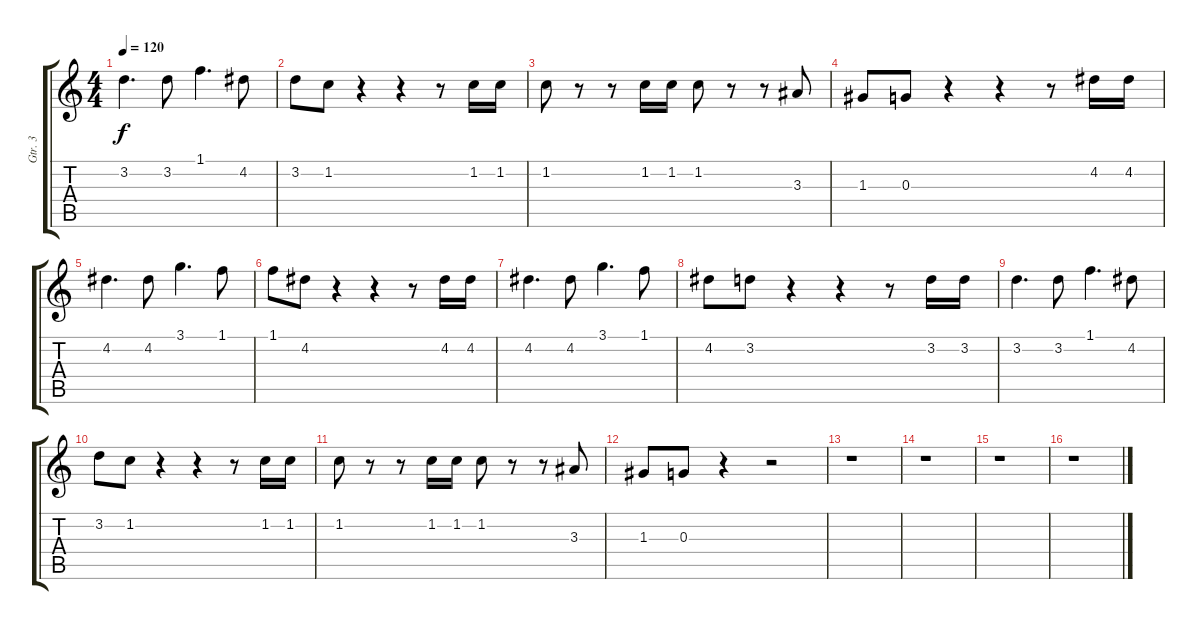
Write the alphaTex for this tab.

\track ("Gtr. 3" "Gtr. 3") {instrument electricguitarjazz}
\staff {score tabs}
\tuning (E4 B3 G3 D3 A2 E2) {hide}
\ts (4 4)
\tempo 120
\clef g2
\ks c
3.2.4{d dy f} 3.2.8 1.1.4{d} 4.2.8 |
3.2.8 1.2.8 r.4 r.4 r.8 1.2.16 1.2.16 |
1.2.8 r.8 r.8 1.2.16 1.2.16 1.2.8 r.8 r.8 3.3.8 |
1.3.8 0.3.8 r.4 r.4 r.8 4.2.16 4.2.16 |
4.2.4{d} 4.2.8 3.1.4{d} 1.1.8 |
1.1.8 4.2.8 r.4 r.4 r.8 4.2.16 4.2.16 |
4.2.4{d} 4.2.8 3.1.4{d} 1.1.8 |
4.2.8 3.2.8 r.4 r.4 r.8 3.2.16 3.2.16 |
3.2.4{d} 3.2.8 1.1.4{d} 4.2.8 |
3.2.8 1.2.8 r.4 r.4 r.8 1.2.16 1.2.16 |
1.2.8 r.8 r.8 1.2.16 1.2.16 1.2.8 r.8 r.8 3.3.8 |
1.3.8 0.3.8 r.4 r.2 |
r.1 |
r.1 |
r.1 |
r.1
